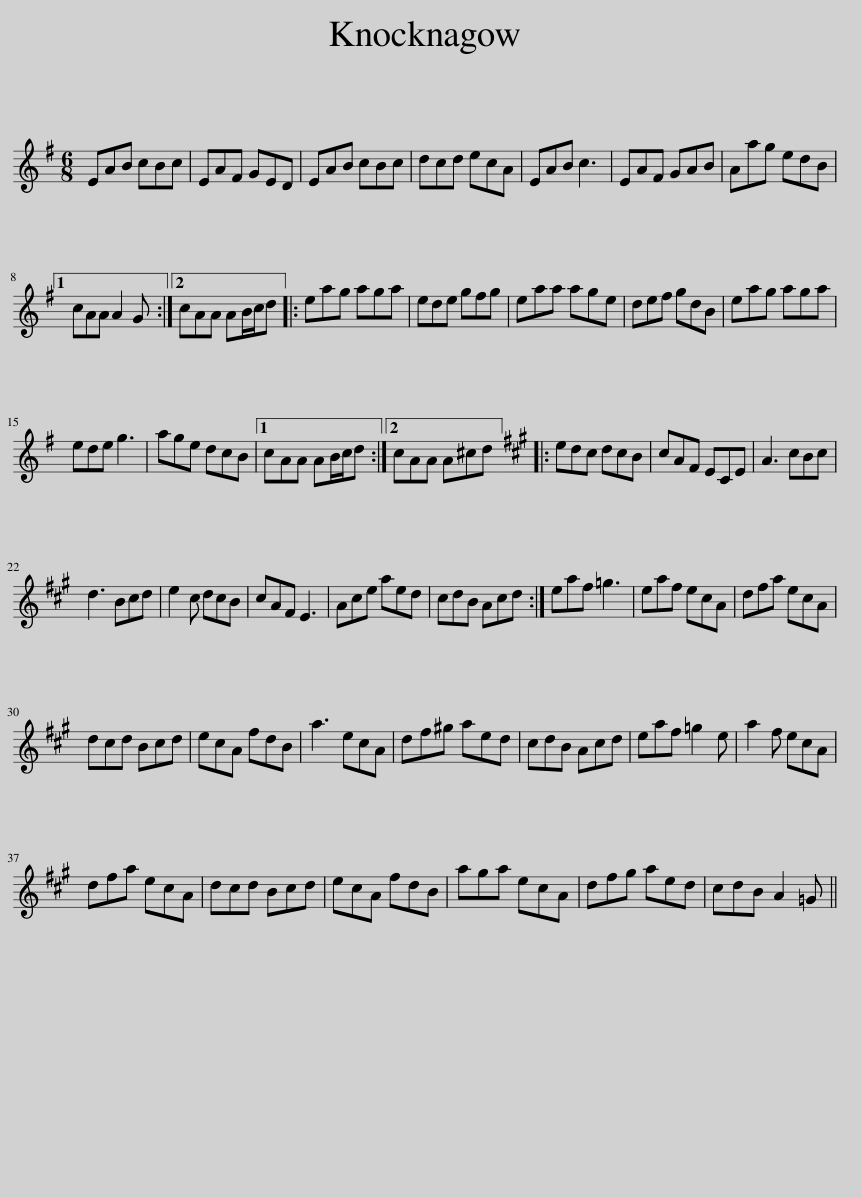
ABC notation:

X:1
L:1/8
M:6/8
I:linebreak $
K:G
V:1 treble
V:1
 EAB cBc | EAF GED | EAB cBc | dcd ecA | EAB c3 | %5
 EAF GAB | Aag edB |1$ cAA A2 G :|2 cAA AB/c/d |: eag aga | %10
 ede gfg | eaa age | def gdB | eag aga |$ ede g3 | %15
 age dcB |1 cAA AB/c/d :|2 cAA A^cd |:[K:A] edc dcB | cAF ECE | %20
 A3 cBc |$ d3 Bcd | e2 c dcB | cAF E3 | Ace aed | %25
 cdB Acd :| eaf =g3 | eaf ecA | dfa ecA |$ dcd Bcd | %30
 ecA fdB | a3 ecA | df^g aed | cdB Acd | eaf =g2 e | %35
 a2 f ecA |$ dfa ecA | dcd Bcd | ecA fdB | aga ecA | %40
 dfg aed | cdB A2 =G || %42
